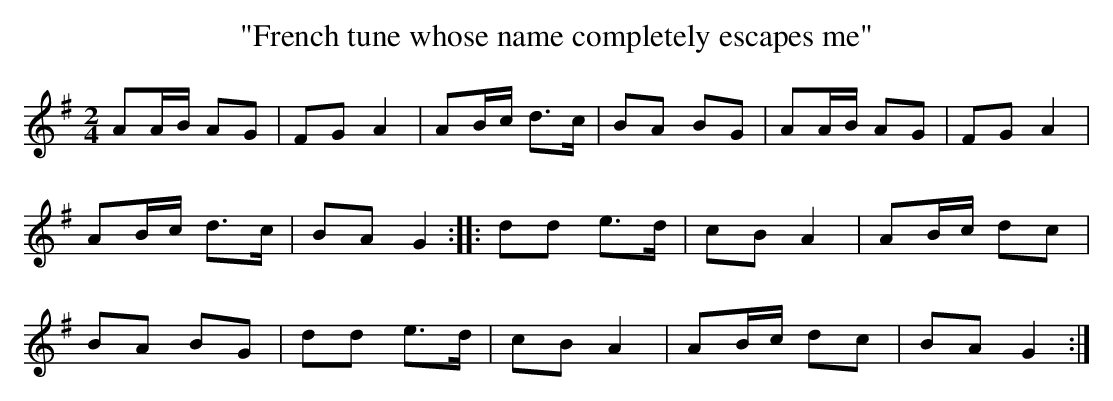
X:1
T:"French tune whose name completely escapes me"
L:1/8
M:2/4
K:A dorian
AA/B/ AG | FG A2 | AB/c/ d>c | BA BG | AA/B/ AG | FG A2 |
AB/c/ d>c | BA G2 :: dd e>d | cB A2 | AB/c/ dc |
BA BG | dd e>d | cB A2 | AB/c/ dc | BA G2 :|
